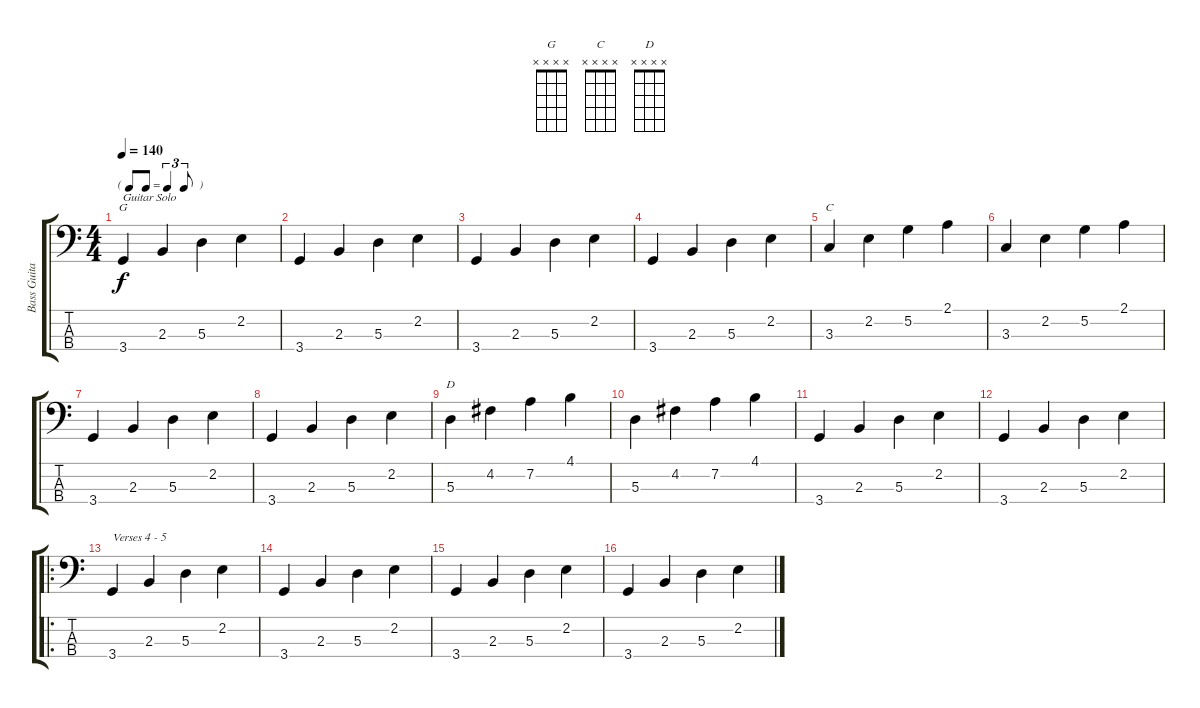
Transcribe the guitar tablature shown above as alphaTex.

\track ("Bass Guitar" "Bass Guita") {instrument electricbassfinger}
\staff {score tabs}
\tuning (G2 D2 A1 E1) {hide}
\chord ("G" x x x x) {firstfret 0}
\chord ("C" x x x x) {firstfret 0}
\chord ("D" x x x x) {firstfret 0}
\ts (4 4)
\tf triplet8th
\tempo 140
\clef f4
\ks c
3.4.4{ch "G" txt "Guitar Solo" dy f} 2.3.4 5.3.4 2.2.4 |
3.4.4 2.3.4 5.3.4 2.2.4 |
3.4.4 2.3.4 5.3.4 2.2.4 |
3.4.4 2.3.4 5.3.4 2.2.4 |
3.3.4{ch "C"} 2.2.4 5.2.4 2.1.4 |
3.3.4 2.2.4 5.2.4 2.1.4 |
3.4.4 2.3.4 5.3.4 2.2.4 |
3.4.4 2.3.4 5.3.4 2.2.4 |
5.3.4{ch "D"} 4.2.4 7.2.4 4.1.4 |
5.3.4 4.2.4 7.2.4 4.1.4 |
3.4.4 2.3.4 5.3.4 2.2.4 |
3.4.4 2.3.4 5.3.4 2.2.4 |
\ro
3.4.4{txt "Verses 4 - 5"} 2.3.4 5.3.4 2.2.4 |
3.4.4 2.3.4 5.3.4 2.2.4 |
3.4.4 2.3.4 5.3.4 2.2.4 |
3.4.4 2.3.4 5.3.4 2.2.4
